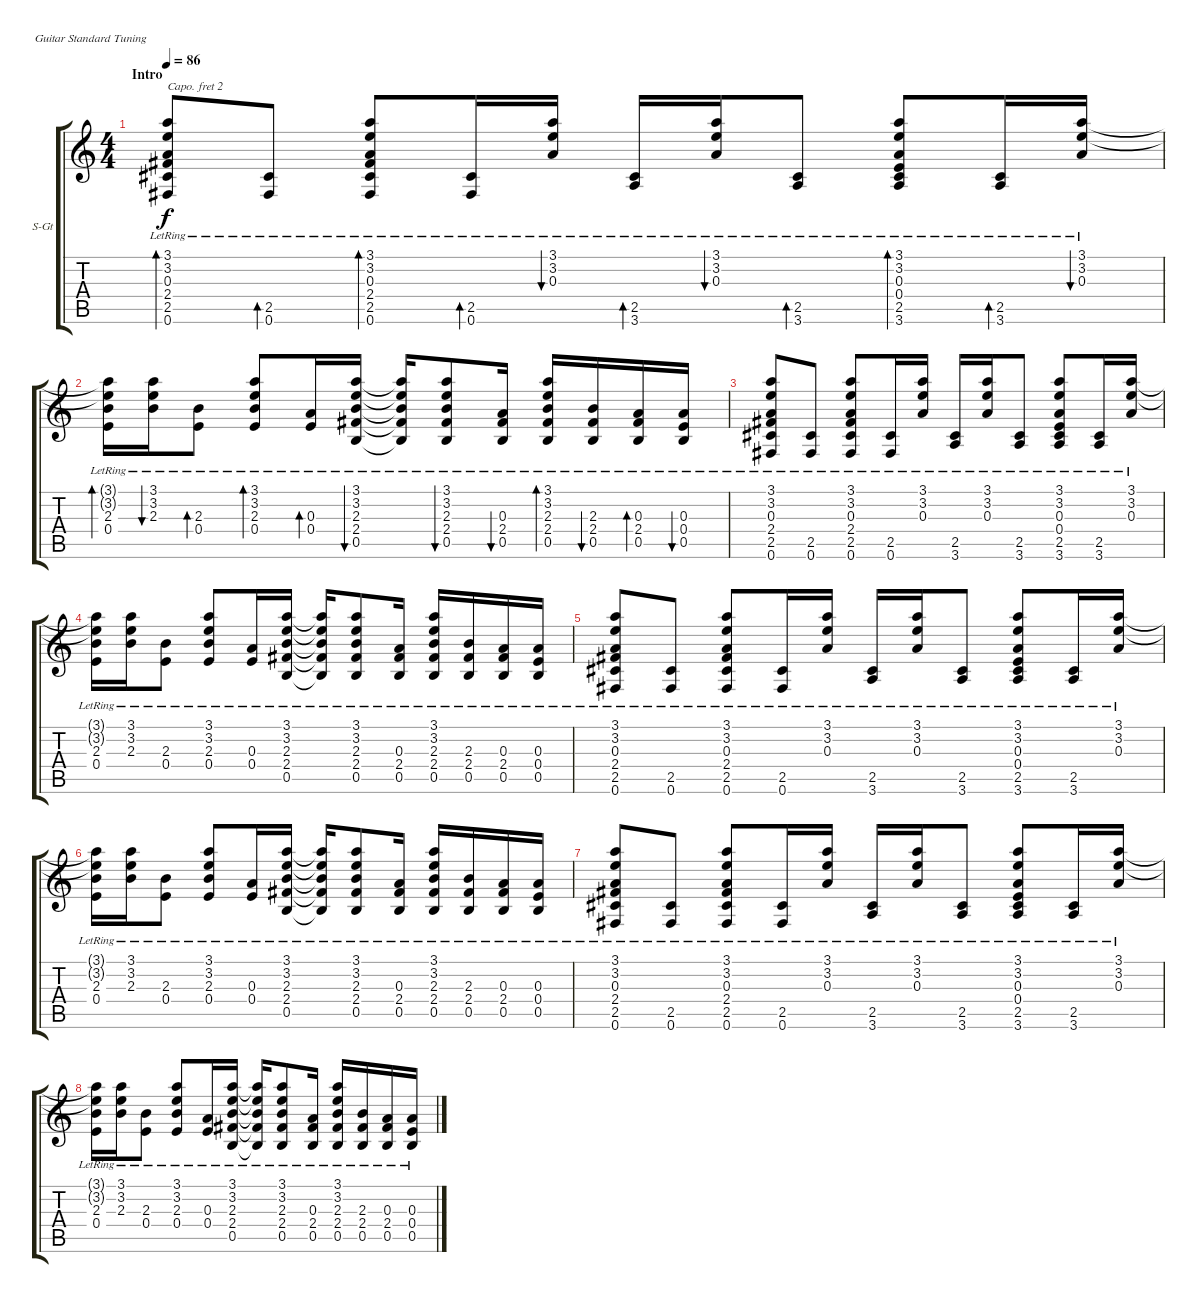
\defaultSystemsLayout 4
\bracketExtendMode groupsimilarinstruments
\firstSystemTrackNameOrientation horizontal
\otherSystemsTrackNameOrientation horizontal
\track ("Rhythm guitar" "S-Gt") {instrument acousticguitarsteel}
\staff {score tabs}
\capo 2
\tuning (E4 B3 G3 D3 A2 E2)
\ts (4 4)
\section ("" "Intro")
\tempo 86
\clef g2
\ks c
(3.1{lr} 3.2{lr} 0.3{lr} 2.4{lr} 2.5{lr} 0.6{lr}).8{bd 30 dy f instrument acousticguitarsteel} (2.5{lr} 0.6{lr}).8{bd 30} (3.1{lr} 3.2{lr} 0.3{lr} 2.4{lr} 2.5{lr} 0.6{lr}).8{bd 30} (2.5{lr} 0.6{lr}).16{bd 30} (3.1{lr} 3.2{lr} 0.3{lr}).16{bu 30} (2.5{lr} 3.6{lr}).16{bd 30} (3.1{lr} 3.2{lr} 0.3{lr}).16{bu 30} (2.5{lr} 3.6{lr}).8{bd 30} (3.1{lr} 3.2{lr} 0.3{lr} 0.4{lr} 2.5{lr} 3.6{lr}).8{bd 30} (2.5{lr} 3.6{lr}).16{bd 30} (3.1{lr} 3.2{lr} 0.3{lr}).16{bu 30} |
(3.1{lr t} 3.2{lr t} 2.3{lr} 0.4{lr}).16{bd 30} (3.1{lr} 3.2{lr} 2.3{lr}).16{bu 30} (2.3{lr} 0.4{lr}).8{bd 30} (3.1{lr} 3.2{lr} 2.3{lr} 0.4{lr}).8{bd 30} (0.3{lr} 0.4{lr}).16{bd 30} (3.1{lr} 3.2{lr} 2.3{lr} 2.4{lr} 0.5{lr}).16{bu 30} (3.1{lr t} 3.2{lr t} 2.3{lr t} 2.4{lr t} 0.5{lr t}).16 (3.1{lr} 3.2{lr} 2.3{lr} 2.4{lr} 0.5{lr}).8{bu 30} (0.3{lr} 2.4{lr} 0.5{lr}).16{bu 30} (3.1{lr} 3.2{lr} 2.3{lr} 2.4{lr} 0.5{lr}).16{bd 30} (2.3{lr} 2.4{lr} 0.5{lr}).16{bu 30} (0.3{lr} 2.4{lr} 0.5{lr}).16{bd 30} (0.3{lr} 0.4{lr} 0.5{lr}).16{bu 30} |
(3.1{lr} 3.2{lr} 0.3{lr} 2.4{lr} 2.5{lr} 0.6{lr}).8 (2.5{lr} 0.6{lr}).8 (3.1{lr} 3.2{lr} 0.3{lr} 2.4{lr} 2.5{lr} 0.6{lr}).8 (2.5{lr} 0.6{lr}).16 (3.1{lr} 3.2{lr} 0.3{lr}).16 (2.5{lr} 3.6{lr}).16 (3.1{lr} 3.2{lr} 0.3{lr}).16 (2.5{lr} 3.6{lr}).8 (3.1{lr} 3.2{lr} 0.3{lr} 0.4{lr} 2.5{lr} 3.6{lr}).8 (2.5{lr} 3.6{lr}).16 (3.1{lr} 3.2{lr} 0.3{lr}).16 |
(3.1{lr t} 3.2{lr t} 2.3{lr} 0.4{lr}).16 (3.1{lr} 3.2{lr} 2.3{lr}).16 (2.3{lr} 0.4{lr}).8 (3.1{lr} 3.2{lr} 2.3{lr} 0.4{lr}).8 (0.3{lr} 0.4{lr}).16 (3.1{lr} 3.2{lr} 2.3{lr} 2.4{lr} 0.5{lr}).16 (3.1{lr t} 3.2{lr t} 2.3{lr t} 2.4{lr t} 0.5{lr t}).16 (3.1{lr} 3.2{lr} 2.3{lr} 2.4{lr} 0.5{lr}).8 (0.3{lr} 2.4{lr} 0.5{lr}).16 (3.1{lr} 3.2{lr} 2.3{lr} 2.4{lr} 0.5{lr}).16 (2.3{lr} 2.4{lr} 0.5{lr}).16 (0.3{lr} 2.4{lr} 0.5{lr}).16 (0.3{lr} 0.4{lr} 0.5{lr}).16 |
(3.1{lr} 3.2{lr} 0.3{lr} 2.4{lr} 2.5{lr} 0.6{lr}).8 (2.5{lr} 0.6{lr}).8 (3.1{lr} 3.2{lr} 0.3{lr} 2.4{lr} 2.5{lr} 0.6{lr}).8 (2.5{lr} 0.6{lr}).16 (3.1{lr} 3.2{lr} 0.3{lr}).16 (2.5{lr} 3.6{lr}).16 (3.1{lr} 3.2{lr} 0.3{lr}).16 (2.5{lr} 3.6{lr}).8 (3.1{lr} 3.2{lr} 0.3{lr} 0.4{lr} 2.5{lr} 3.6{lr}).8 (2.5{lr} 3.6{lr}).16 (3.1{lr} 3.2{lr} 0.3{lr}).16 |
(3.1{lr t} 3.2{lr t} 2.3{lr} 0.4{lr}).16 (3.1{lr} 3.2{lr} 2.3{lr}).16 (2.3{lr} 0.4{lr}).8 (3.1{lr} 3.2{lr} 2.3{lr} 0.4{lr}).8 (0.3{lr} 0.4{lr}).16 (3.1{lr} 3.2{lr} 2.3{lr} 2.4{lr} 0.5{lr}).16 (3.1{lr t} 3.2{lr t} 2.3{lr t} 2.4{lr t} 0.5{lr t}).16 (3.1{lr} 3.2{lr} 2.3{lr} 2.4{lr} 0.5{lr}).8 (0.3{lr} 2.4{lr} 0.5{lr}).16 (3.1{lr} 3.2{lr} 2.3{lr} 2.4{lr} 0.5{lr}).16 (2.3{lr} 2.4{lr} 0.5{lr}).16 (0.3{lr} 2.4{lr} 0.5{lr}).16 (0.3{lr} 0.4{lr} 0.5{lr}).16 |
(3.1{lr} 3.2{lr} 0.3{lr} 2.4{lr} 2.5{lr} 0.6{lr}).8 (2.5{lr} 0.6{lr}).8 (3.1{lr} 3.2{lr} 0.3{lr} 2.4{lr} 2.5{lr} 0.6{lr}).8 (2.5{lr} 0.6{lr}).16 (3.1{lr} 3.2{lr} 0.3{lr}).16 (2.5{lr} 3.6{lr}).16 (3.1{lr} 3.2{lr} 0.3{lr}).16 (2.5{lr} 3.6{lr}).8 (3.1{lr} 3.2{lr} 0.3{lr} 0.4{lr} 2.5{lr} 3.6{lr}).8 (2.5{lr} 3.6{lr}).16 (3.1{lr} 3.2{lr} 0.3{lr}).16 |
(3.1{lr t} 3.2{lr t} 2.3{lr} 0.4{lr}).16 (3.1{lr} 3.2{lr} 2.3{lr}).16 (2.3{lr} 0.4{lr}).8 (3.1{lr} 3.2{lr} 2.3{lr} 0.4{lr}).8 (0.3{lr} 0.4{lr}).16 (3.1{lr} 3.2{lr} 2.3{lr} 2.4{lr} 0.5{lr}).16 (3.1{lr t} 3.2{lr t} 2.3{lr t} 2.4{lr t} 0.5{lr t}).16 (3.1{lr} 3.2{lr} 2.3{lr} 2.4{lr} 0.5{lr}).8 (0.3{lr} 2.4{lr} 0.5{lr}).16 (3.1{lr} 3.2{lr} 2.3{lr} 2.4{lr} 0.5{lr}).16 (2.3{lr} 2.4{lr} 0.5{lr}).16 (0.3{lr} 2.4{lr} 0.5{lr}).16 (0.3{lr} 0.4{lr} 0.5{lr}).16
